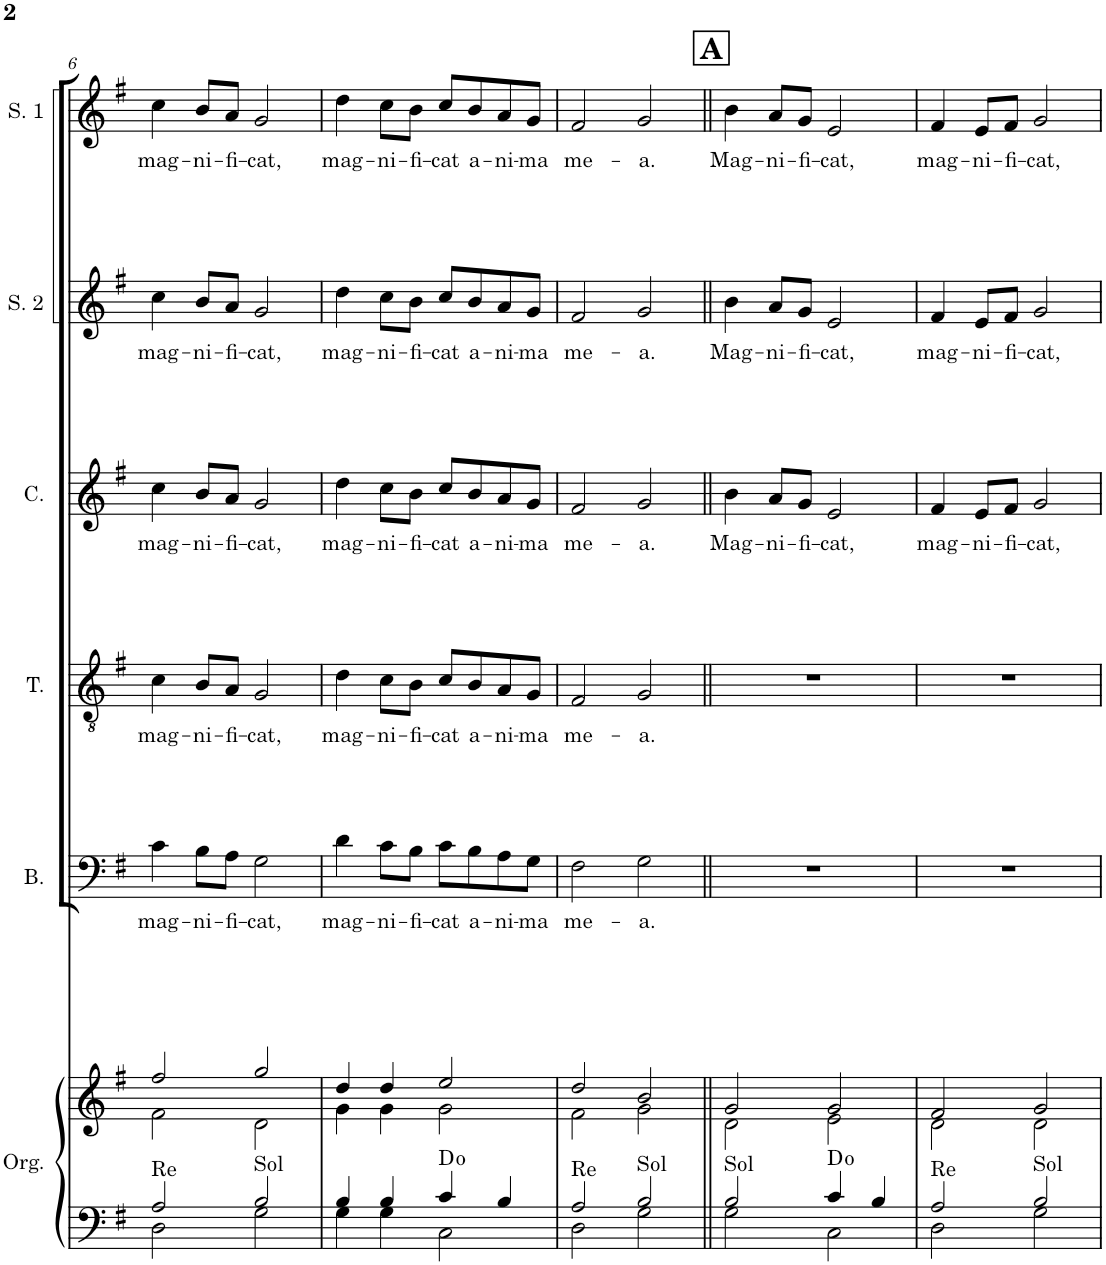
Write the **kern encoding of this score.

**kern	**kern	**harte	**kern	**text	**kern	**text	**kern	**text	**kern	**text	**kern	**text
*part6	*part6	*part6	*part5	*part5	*part4	*part4	*part3	*part3	*part2	*part2	*part1	*part1
*staff7	*staff6	*	*staff5	*staff5	*staff4	*staff4	*staff3	*staff3	*staff2	*staff2	*staff1	*staff1
*I"Órgano	*	*	*I"Bajo	*	*I"Tenor	*	*I"Contralto	*	*I"Soprano 2	*	*I"Soprano 1	*
*	*	*	*I'B.	*	*I'T.	*	*I'C.	*	*I'S. 2	*	*I'S. 1	*
!!LO:PB:g=z
*clefF4	*clefG2	*	*clefF4	*	*clefGv2	*	*clefG2	*	*clefG2	*	*clefG2	*
*k[f#]	*k[f#]	*	*k[f#]	*	*k[f#]	*	*k[f#]	*	*k[f#]	*	*k[f#]	*
*M4/4	*M4/4	*	*M4/4	*	*M4/4	*	*M4/4	*	*M4/4	*	*M4/4	*
*met(c)	*met(c)	*	*met(c)	*	*met(c)	*	*met(c)	*	*met(c)	*	*met(c)	*
=6	=6	=6	=6	=6	=6	=6	=6	=6	=6	=6	=6	=6
*^	*^	*	*	*	*	*	*	*	*	*	*	*
!	!	!	!	!LO:H:kt=Re	!	!LO:LY:b	!	!LO:LY:b	!	!LO:LY:b	!	!LO:LY:b	!	!LO:LY:b
2A/	2D\	2ff#/	2f#\	N	4c\	mag-	4c\	mag-	4cc\	mag-	4cc\	mag-	4cc\	mag-
!	!	!	!	!	!	!LO:LY:b	!	!LO:LY:b	!	!LO:LY:b	!	!LO:LY:b	!	!LO:LY:b
.	.	.	.	.	8B\L	-ni-	8B/L	-ni-	8b/L	-ni-	8b/L	-ni-	8b/L	-ni-
!	!	!	!	!	!	!LO:LY:b	!	!LO:LY:b	!	!LO:LY:b	!	!LO:LY:b	!	!LO:LY:b
.	.	.	.	.	8A\J	-fi-	8A/J	-fi-	8a/J	-fi-	8a/J	-fi-	8a/J	-fi-
!	!	!	!	!LO:H:kt=Sol	!	!LO:LY:b	!	!LO:LY:b	!	!LO:LY:b	!	!LO:LY:b	!	!LO:LY:b
2B/	2G\	2gg/	2d\	N	2G\	-cat,	2G/	-cat,	2g/	-cat,	2g/	-cat,	2g/	-cat,
=7	=7	=7	=7	=7	=7	=7	=7	=7	=7	=7	=7	=7	=7	=7
!	!	!	!	!	!	!LO:LY:b	!	!LO:LY:b	!	!LO:LY:b	!	!LO:LY:b	!	!LO:LY:b
4B/	4G\	4dd/	4g\	.	4d\	mag-	4d\	mag-	4dd\	mag-	4dd\	mag-	4dd\	mag-
!	!	!	!	!	!	!LO:LY:b	!	!LO:LY:b	!	!LO:LY:b	!	!LO:LY:b	!	!LO:LY:b
4B/	4G\	4dd/	4g\	.	8c\L	-ni-	8c\L	-ni-	8cc\L	-ni-	8cc\L	-ni-	8cc\L	-ni-
!	!	!	!	!	!	!LO:LY:b	!	!LO:LY:b	!	!LO:LY:b	!	!LO:LY:b	!	!LO:LY:b
.	.	.	.	.	8B\J	-fi-	8B\J	-fi-	8b\J	-fi-	8b\J	-fi-	8b\J	-fi-
!	!	!	!	!	!	!LO:LY:b	!	!LO:LY:b	!	!LO:LY:b	!	!LO:LY:b	!	!LO:LY:b
4c/	2C\	2ee/	2g\	D:dim	8c\L	-cat	8c/L	-cat	8cc/L	-cat	8cc/L	-cat	8cc/L	-cat
!	!	!	!	!	!	!LO:LY:b	!	!LO:LY:b	!	!LO:LY:b	!	!LO:LY:b	!	!LO:LY:b
.	.	.	.	.	8B\	a-	8B/	a-	8b/	a-	8b/	a-	8b/	a-
!	!	!	!	!	!	!LO:LY:b	!	!LO:LY:b	!	!LO:LY:b	!	!LO:LY:b	!	!LO:LY:b
4B/	.	.	.	.	8A\	-ni-	8A/	-ni-	8a/	-ni-	8a/	-ni-	8a/	-ni-
!	!	!	!	!	!	!LO:LY:b	!	!LO:LY:b	!	!LO:LY:b	!	!LO:LY:b	!	!LO:LY:b
.	.	.	.	.	8G\J	-ma	8G/J	-ma	8g/J	-ma	8g/J	-ma	8g/J	-ma
=8	=8	=8	=8	=8	=8	=8	=8	=8	=8	=8	=8	=8	=8	=8
!	!	!	!	!LO:H:kt=Re	!	!LO:LY:b	!	!LO:LY:b	!	!LO:LY:b	!	!LO:LY:b	!	!LO:LY:b
2An/	2D\	2dd/	2f#\	N	2F#\	me-	2F#/	me-	2f#/	me-	2f#/	me-	2f#/	me-
!	!	!	!	!LO:H:kt=Sol	!	!LO:LY:b	!	!LO:LY:b	!	!LO:LY:b	!	!LO:LY:b	!	!LO:LY:b
2B/	2G\	2b/	2g\	N	2G\	-a.	2G/	-a.	2g/	-a.	2g/	-a.	2g/	-a.
!!LO:REH:place=s1:a:B:cj:fs=14:t=A
=9||	=9||	=9||	=9||	=9||	=9||	=9||	=9||	=9||	=9||	=9||	=9||	=9||	=9||	=9||
!	!	!	!	!LO:H:kt=Sol	!	!	!	!	!	!LO:LY:b	!	!LO:LY:b	!	!LO:LY:b
2B/	2G\	2g/	2d\	N	1r	.	1r	.	4b\	Mag-	4b\	Mag-	4b\	Mag-
!	!	!	!	!	!	!	!	!	!	!LO:LY:b	!	!LO:LY:b	!	!LO:LY:b
.	.	.	.	.	.	.	.	.	8a/L	-ni-	8a/L	-ni-	8a/L	-ni-
!	!	!	!	!	!	!	!	!	!	!LO:LY:b	!	!LO:LY:b	!	!LO:LY:b
.	.	.	.	.	.	.	.	.	8g/J	-fi-	8g/J	-fi-	8g/J	-fi-
!	!	!	!	!	!	!	!	!	!	!LO:LY:b	!	!LO:LY:b	!	!LO:LY:b
4c/	2C\	2g/	2e\	D:dim	.	.	.	.	2e/	-cat,	2e/	-cat,	2e/	-cat,
4B/	.	.	.	.	.	.	.	.	.	.	.	.	.	.
=10	=10	=10	=10	=10	=10	=10	=10	=10	=10	=10	=10	=10	=10	=10
!	!	!	!	!LO:H:kt=Re	!	!	!	!	!	!LO:LY:b	!	!LO:LY:b	!	!LO:LY:b
2An/	2D\	2f#/	2d\	N	1r	.	1r	.	4f#/	mag-	4f#/	mag-	4f#/	mag-
!	!	!	!	!	!	!	!	!	!	!LO:LY:b	!	!LO:LY:b	!	!LO:LY:b
.	.	.	.	.	.	.	.	.	8e/L	-ni-	8e/L	-ni-	8e/L	-ni-
!	!	!	!	!	!	!	!	!	!	!LO:LY:b	!	!LO:LY:b	!	!LO:LY:b
.	.	.	.	.	.	.	.	.	8f#/J	-fi-	8f#/J	-fi-	8f#/J	-fi-
!	!	!	!	!LO:H:kt=Sol	!	!	!	!	!	!LO:LY:b	!	!LO:LY:b	!	!LO:LY:b
2B/	2G\	2g/	2d\	N	.	.	.	.	2g/	-cat,	2g/	-cat,	2g/	-cat,
*v	*v	*	*	*	*	*	*	*	*	*	*	*	*	*
*	*v	*v	*	*	*	*	*	*	*	*	*	*	*
=	=	=	=	=	=	=	=	=	=	=	=	=
*-	*-	*-	*-	*-	*-	*-	*-	*-	*-	*-	*-	*-
